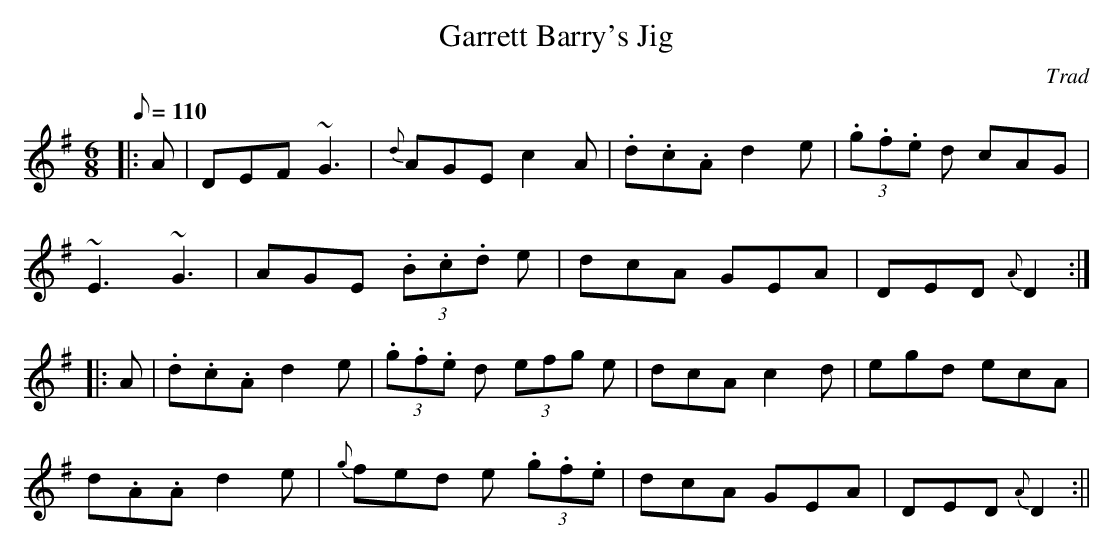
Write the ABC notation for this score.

X:1
T:Garrett Barry's Jig
M:6/8
L:1/8
Q:110
C:Trad
K:ADor
|:A|DEF ~G3|{d}AGE c2A|.d.c.A d2e|(3.g.f.e d cAG|!
~E3 ~G3|AGE (3.B.c.d e|dcA GEA|DED {A}D2:|!
|:A|.d.c.A d2e|(3.g.f.e d (3efg e|dcA c2d|egd ecA|!
d.A.A d2e|{g}fed e (3.g.f.e|dcA GEA|DED {A}D2:||!
